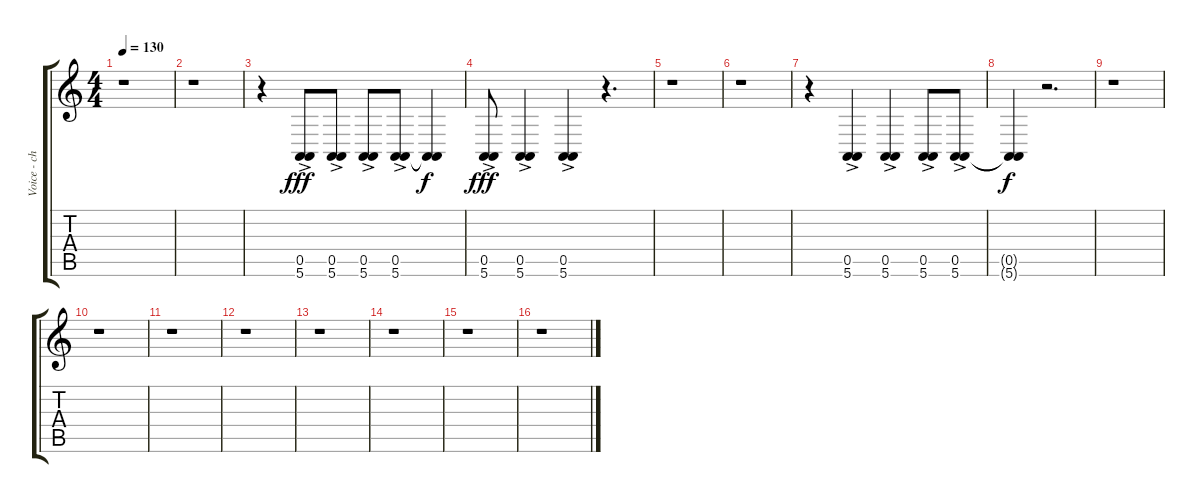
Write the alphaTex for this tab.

\track ("Voice - choirs" "Voice - ch") {instrument choiraahs}
\staff {score tabs}
\tuning (E4 B3 G3 D3 A2 E2) {hide}
\ts (4 4)
\tempo 130
\clef g2
\ks c
r.1{dy fff} |
r.1 |
r.4 (0.5{ac} 5.6{ac}).8{instrument bassoon} (0.5 5.6{ac}).8 (0.5{ac} 5.6{ac}).8 (0.5{ac} 5.6{ac}).8 (0.5{t} 5.6{t}).4{dy f} |
(0.5{ac} 5.6{ac}).8{dy fff} (0.5{ac} 5.6{ac}).4 (0.5{ac} 5.6{ac}).4 r.4{d} |
r.1 |
r.1 |
r.4 (0.5{ac} 5.6{ac}).4{instrument bassoon} (0.5{ac} 5.6{ac}).4 (0.5{ac} 5.6{ac}).8 (0.5{ac} 5.6{ac}).8 |
(0.5{t} 5.6{t}).4{dy f} r.2{d} |
r.1 |
r.1 |
r.1 |
r.1 |
r.1 |
r.1 |
r.1 |
r.1
